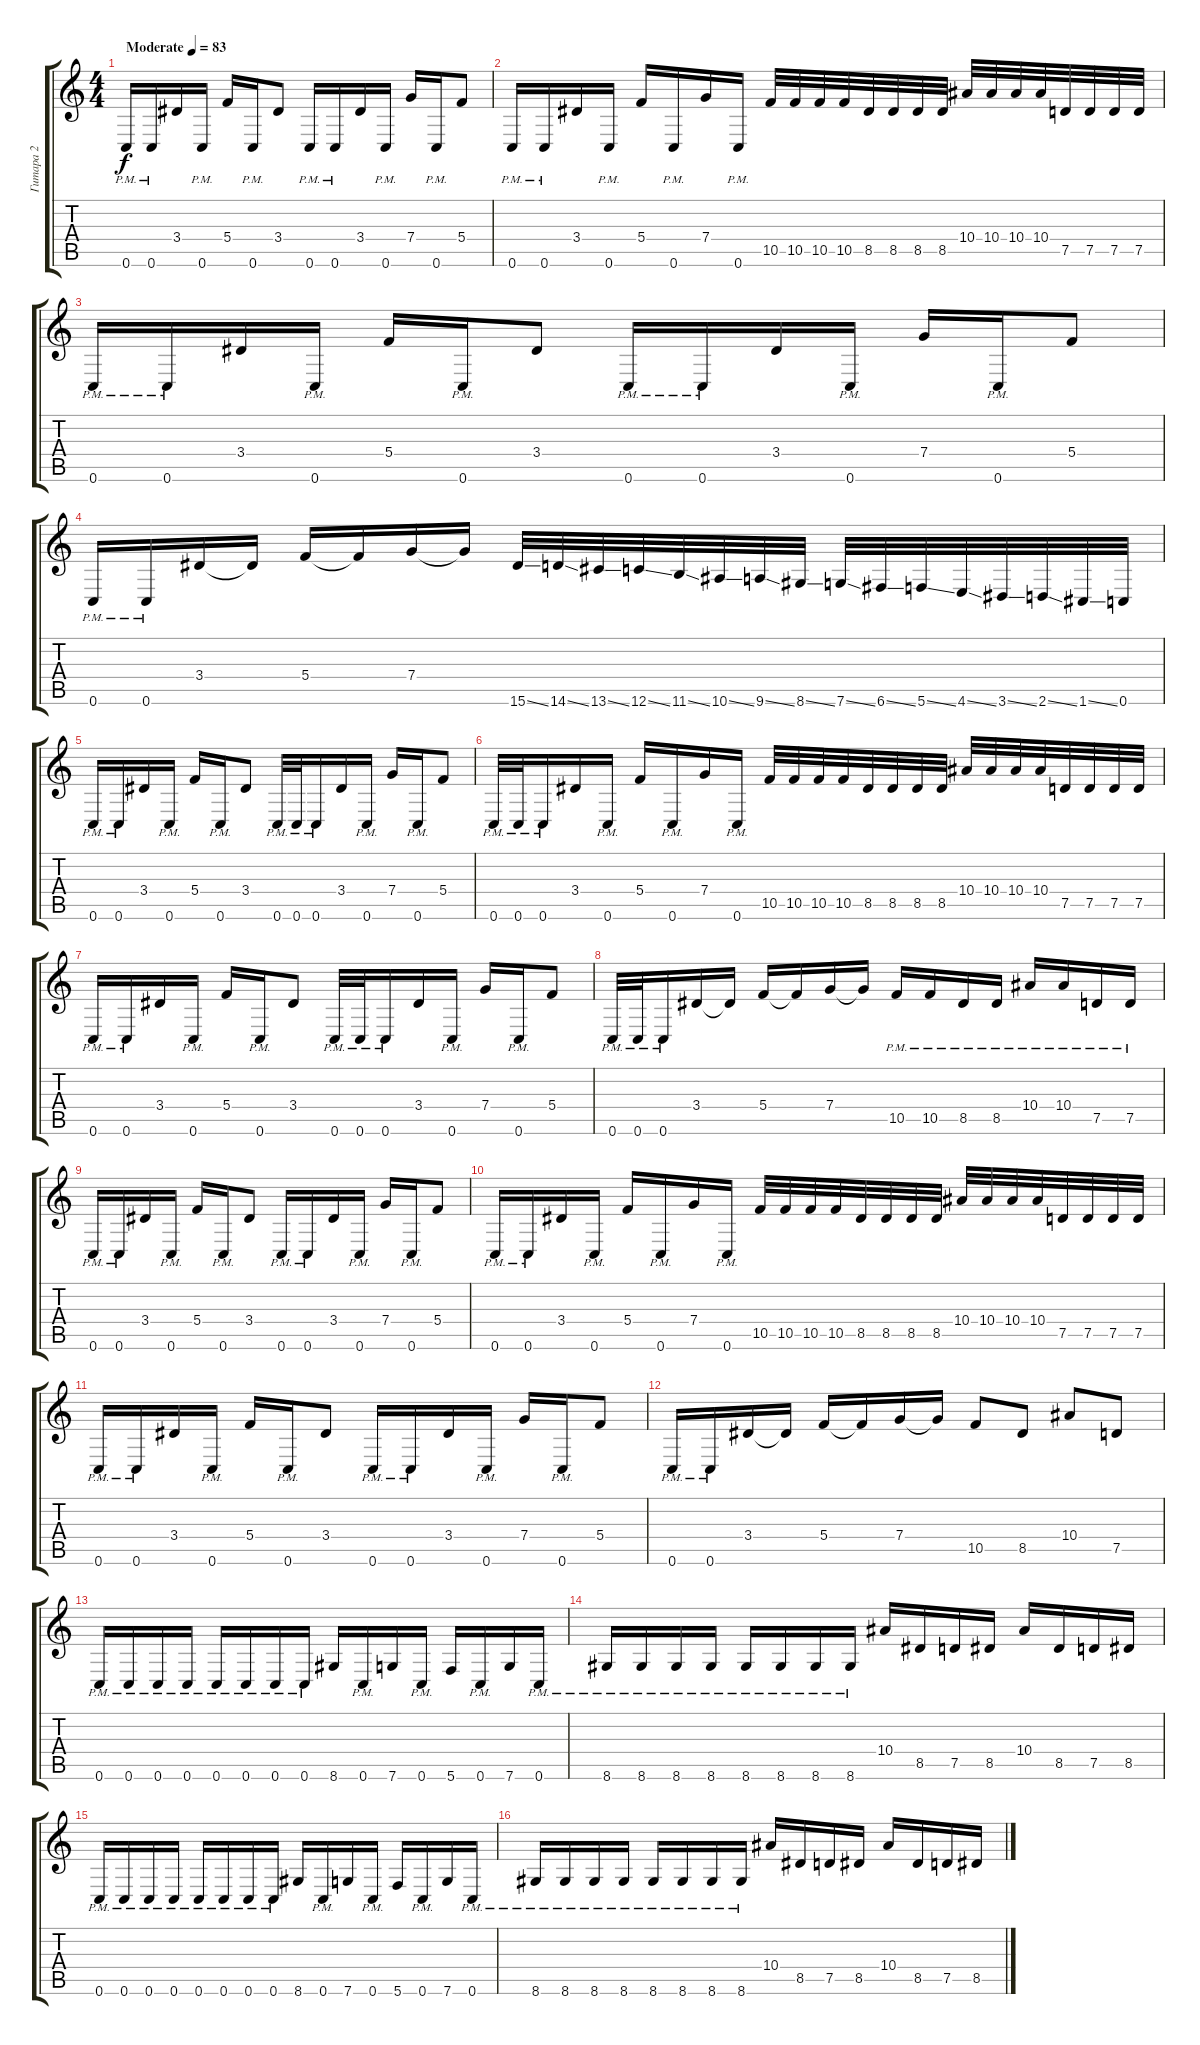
\track ("Гитара 2" "Гитара 2") {instrument distortionguitar}
\staff {score tabs}
\tuning (D4 A3 F3 C3 G2 C2) {hide}
\ts (4 4)
\tempo (83 "Moderate")
\clef g2
\ks c
0.6{pm}.16{dy f instrument distortionguitar} 0.6{pm}.16 3.4.16 0.6{pm}.16 5.4.16 0.6{pm}.16 3.4.8 0.6{pm}.16 0.6{pm}.16 3.4.16 0.6{pm}.16 7.4.16 0.6{pm}.16 5.4.8 |
0.6{pm}.16 0.6{pm}.16 3.4.16 0.6{pm}.16 5.4.16 0.6{pm}.16 7.4.16 0.6{pm}.16 10.5.32 10.5.32 10.5.32 10.5.32 8.5.32 8.5.32 8.5.32 8.5.32 10.4.32 10.4.32 10.4.32 10.4.32 7.5.32 7.5.32 7.5.32 7.5.32 |
0.6{pm}.16 0.6{pm}.16 3.4.16 0.6{pm}.16 5.4.16 0.6{pm}.16 3.4.8 0.6{pm}.16 0.6{pm}.16 3.4.16 0.6{pm}.16 7.4.16 0.6{pm}.16 5.4.8 |
0.6{pm}.16 0.6{pm}.16 3.4.16 3.4{t}.16 5.4.16 5.4{t}.16 7.4.16 7.4{t}.16 15.6{ss}.32 14.6{ss}.32 13.6{ss}.32 12.6{ss}.32 11.6{ss}.32 10.6{ss}.32 9.6{ss}.32 8.6{ss}.32 7.6{ss}.32 6.6{ss}.32 5.6{ss}.32 4.6{ss}.32 3.6{ss}.32 2.6{ss}.32 1.6{ss}.32 0.6.32 |
0.6{pm}.16 0.6{pm}.16 3.4.16 0.6{pm}.16 5.4.16 0.6{pm}.16 3.4.8 0.6{pm}.32 0.6{pm}.32 0.6{pm}.16 3.4.16 0.6{pm}.16 7.4.16 0.6{pm}.16 5.4.8 |
0.6{pm}.32 0.6{pm}.32 0.6{pm}.16 3.4.16 0.6{pm}.16 5.4.16 0.6{pm}.16 7.4.16 0.6{pm}.16 10.5.32 10.5.32 10.5.32 10.5.32 8.5.32 8.5.32 8.5.32 8.5.32 10.4.32 10.4.32 10.4.32 10.4.32 7.5.32 7.5.32 7.5.32 7.5.32 |
0.6{pm}.16 0.6{pm}.16 3.4.16 0.6{pm}.16 5.4.16 0.6{pm}.16 3.4.8 0.6{pm}.32 0.6{pm}.32 0.6{pm}.16 3.4.16 0.6{pm}.16 7.4.16 0.6{pm}.16 5.4.8 |
0.6{pm}.32 0.6{pm}.32 0.6{pm}.16 3.4.16 3.4{t}.16 5.4.16 5.4{t}.16 7.4.16 7.4{t}.16 10.5{pm}.16 10.5{pm}.16 8.5{pm}.16 8.5{pm}.16 10.4{pm}.16 10.4{pm}.16 7.5{pm}.16 7.5{pm}.16 |
0.6{pm}.16 0.6{pm}.16 3.4.16 0.6{pm}.16 5.4.16 0.6{pm}.16 3.4.8 0.6{pm}.16 0.6{pm}.16 3.4.16 0.6{pm}.16 7.4.16 0.6{pm}.16 5.4.8 |
0.6{pm}.16 0.6{pm}.16 3.4.16 0.6{pm}.16 5.4.16 0.6{pm}.16 7.4.16 0.6{pm}.16 10.5.32 10.5.32 10.5.32 10.5.32 8.5.32 8.5.32 8.5.32 8.5.32 10.4.32 10.4.32 10.4.32 10.4.32 7.5.32 7.5.32 7.5.32 7.5.32 |
0.6{pm}.16 0.6{pm}.16 3.4.16 0.6{pm}.16 5.4.16 0.6{pm}.16 3.4.8 0.6{pm}.16 0.6{pm}.16 3.4.16 0.6{pm}.16 7.4.16 0.6{pm}.16 5.4.8 |
0.6{pm}.16 0.6{pm}.16 3.4.16 3.4{t}.16 5.4.16 5.4{t}.16 7.4.16 7.4{t}.16 10.5.8 8.5.8 10.4.8 7.5.8 |
0.6{pm}.16 0.6{pm}.16 0.6{pm}.16 0.6{pm}.16 0.6{pm}.16 0.6{pm}.16 0.6{pm}.16 0.6{pm}.16 8.6.16 0.6{pm}.16 7.6.16 0.6{pm}.16 5.6.16 0.6{pm}.16 7.6.16 0.6{pm}.16 |
8.6{pm}.16 8.6{pm}.16 8.6{pm}.16 8.6{pm}.16 8.6{pm}.16 8.6{pm}.16 8.6{pm}.16 8.6{pm}.16 10.4.16 8.5.16 7.5.16 8.5.16 10.4.16 8.5.16 7.5.16 8.5.16 |
0.6{pm}.16 0.6{pm}.16 0.6{pm}.16 0.6{pm}.16 0.6{pm}.16 0.6{pm}.16 0.6{pm}.16 0.6{pm}.16 8.6.16 0.6{pm}.16 7.6.16 0.6{pm}.16 5.6.16 0.6{pm}.16 7.6.16 0.6{pm}.16 |
8.6{pm}.16 8.6{pm}.16 8.6{pm}.16 8.6{pm}.16 8.6{pm}.16 8.6{pm}.16 8.6{pm}.16 8.6{pm}.16 10.4.16 8.5.16 7.5.16 8.5.16 10.4.16 8.5.16 7.5.16 8.5.16
